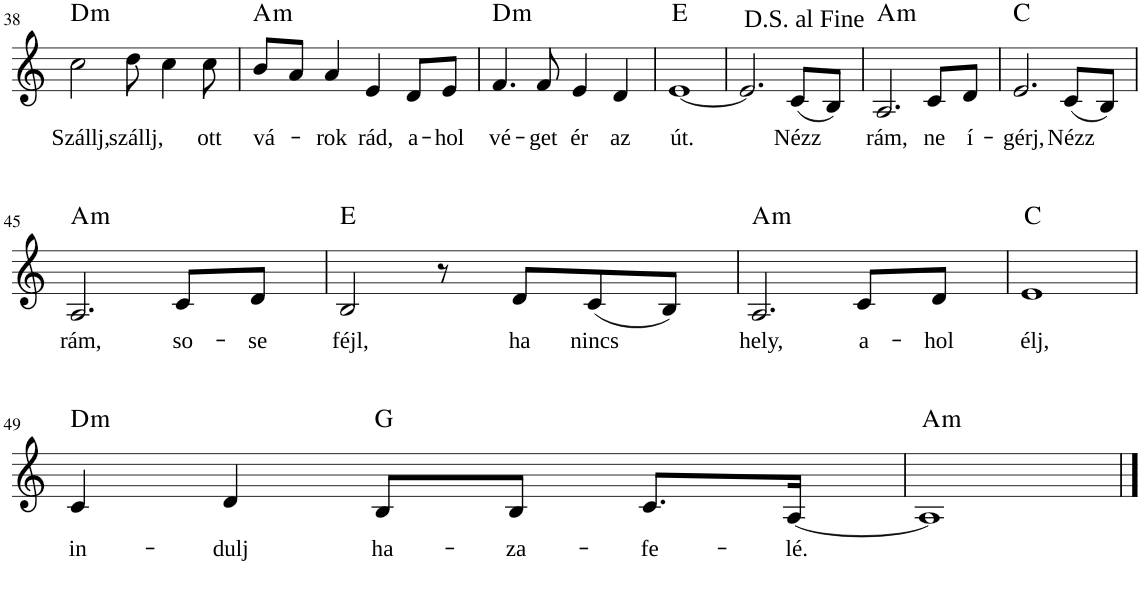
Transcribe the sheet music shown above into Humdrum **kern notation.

**kern	**text	**harte
*part1	*part1	*part1
*staff1	*staff1	*
*I"Piano	*	*
*I'Pno	*	*
!!LO:PB:g=z
*clefG2	*	*
*k[]	*	*
*M4/4	*	*
*met(c)	*	*
=38	=38	=38
!	!LO:LY:b	!LO:H:kt=m
2cc\	Szállj,	D:min
!	!LO:LY:b	!
8dd\	szállj,	.
4cc\	.	.
!	!LO:LY:b	!
8cc\	ott	.
=39	=39	=39
!	!LO:LY:b	!LO:H:kt=m
8b/L	vá-	A:min
8a/J	.	.
!	!LO:LY:b	!
4a/	-rok	.
!	!LO:LY:b	!
4e/	rád,	.
!	!LO:LY:b	!
8d/L	a-	.
!	!LO:LY:b	!
8e/J	-hol	.
=40	=40	=40
!	!LO:LY:b	!LO:H:kt=m
4.f/	vé-	D:min
!	!LO:LY:b	!
8f/	-get	.
!	!LO:LY:b	!
4e/	ér	.
!	!LO:LY:b	!
4d/	az	.
=41	=41	=41
!	!LO:LY:b	!
[1e	út.	E:maj
=42	=42	=42
2.e/]	.	.
!	!LO:LY:b	!
(8c/L	Nézz	.
8B/J)	.	.
!LO:TX:a:t=<font size="11.7074"/><font face="Times New Roman"/>D.S. al Fine	!	!
=43	=43	=43
!	!LO:LY:b	!LO:H:kt=m
2.A/	rám,	A:min
!	!LO:LY:b	!
8c/L	ne	.
!	!LO:LY:b	!
8d/J	í-	.
=44	=44	=44
!	!LO:LY:b	!
2.e/	-gérj,	C:maj
!	!LO:LY:b	!
(8c/L	Nézz	.
8B/J)	.	.
!!LO:LB:g=z
=45	=45	=45
!	!LO:LY:b	!LO:H:kt=m
2.A/	rám,	A:min
!	!LO:LY:b	!
8c/L	so-	.
!	!LO:LY:b	!
8d/J	-se	.
=46	=46	=46
!	!LO:LY:b	!
2B/	féjl,	E:maj
8r	.	.
!	!LO:LY:b	!
8d/L	ha	.
!	!LO:LY:b	!
(8c/	nincs	.
8B/J)	.	.
=47	=47	=47
!	!LO:LY:b	!LO:H:kt=m
2.A/	hely,	A:min
!	!LO:LY:b	!
8c/L	a-	.
!	!LO:LY:b	!
8d/J	-hol	.
=48	=48	=48
!	!LO:LY:b	!
1e	élj,	C:maj
!!LO:LB:g=z
=49	=49	=49
!	!LO:LY:b	!LO:H:kt=m
4c/	in-	D:min
!	!LO:LY:b	!
4d/	-dulj	.
!	!LO:LY:b	!
8B/L	ha-	G:maj
!	!LO:LY:b	!
8B/J	-za-	.
!	!LO:LY:b	!
8.c/L	-fe-	.
!	!LO:LY:b	!
[16A/Jk	-lé.	.
=50	=50	=50
!	!	!LO:H:kt=m
1A]	.	A:min
==	==	==
*-	*-	*-
